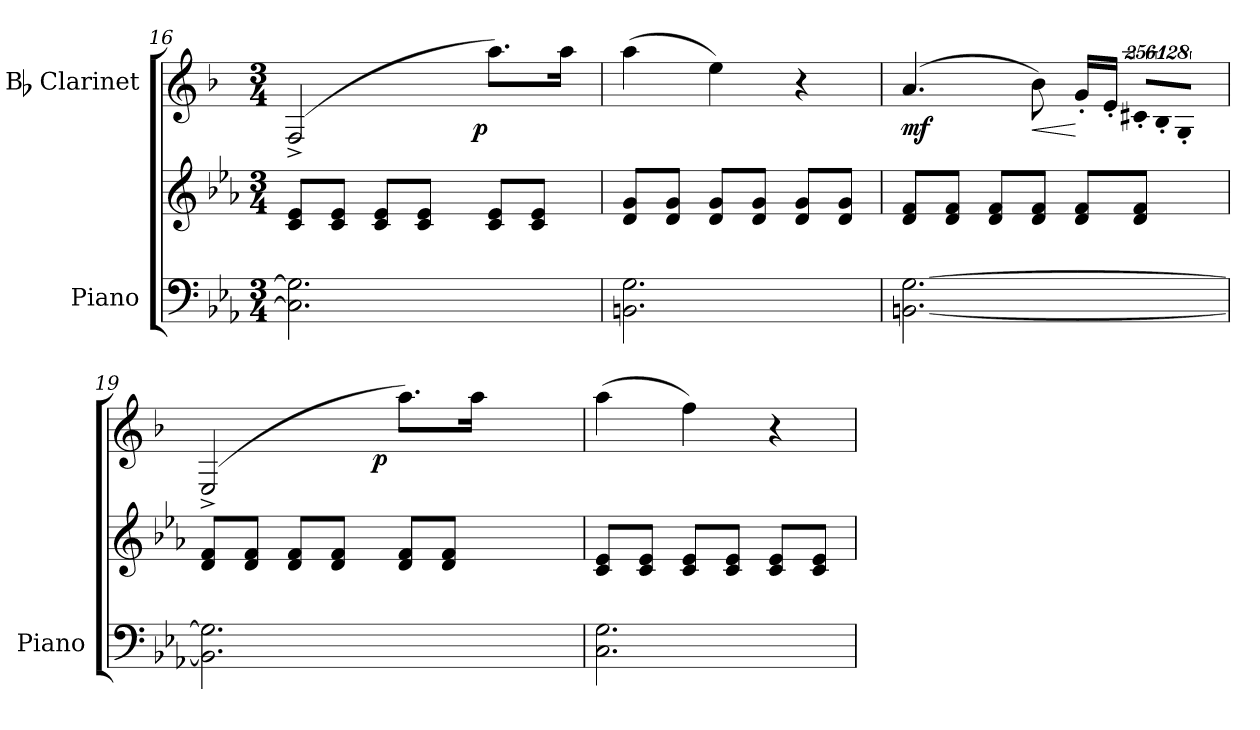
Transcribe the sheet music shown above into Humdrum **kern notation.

**kern	**kern	**kern	**dynam
*part2	*part2	*part1	*part1
*staff3	*staff2	*staff1	*staff1
*I"Piano	*	*I"Bb Clarinet	*
*I'Piano	*	*	*
*clefF4	*clefG2	*clefG2	*
*	*	*ITrd1c2	*
*k[b-e-a-]	*k[b-e-a-]	*k[b-e-a-]	*
*E-:	*E-:	*E-:	*
*M3/4	*M3/4	*M3/4	*
=16	=16	=16	=16
*	*	*^	*
2.C\] 2.G\]	8c/ 8e-/L	(>2E-^</	4ryy	.
.	8c/ 8e-/J	.	.	.
.	8c/ 8e-/L	.	8ryy	.
.	8c/ 8e-/J	.	16ryy	.
.	.	.	32ryy	.
.	.	.	128ryy	.
.	.	.	2048ryy	.
!	!	!	!	!LO:DY:b
.	.	.	4ryy	p
.	8c/ 8e-/L	8.gg\L)	.	.
.	8c/ 8e-/J	.	.	.
.	.	16gg\Jk	.	.
.	.	.	64ryy	.
.	.	.	256...ryy	.
*	*	*v	*v	*
=17	=17	=17	=17
2.BBn\ 2.G\	8d/ 8g/L	(>4gg\	.
.	8d/ 8g/J	.	.
.	8d/ 8g/L	4dd\)	.
.	8d/ 8g/J	.	.
.	8d/ 8g/L	4r	.
.	8d/ 8g/J	.	.
=18	=18	=18	=18
!	!	!	!LO:DY:b
[2.BBn\ [2.G\	8d/ 8f/L	(>4.g/	mf
.	8d/ 8f/J	.	.
.	8d/ 8f/L	.	.
!	!	!	!LO:HP:b
.	8d/ 8f/J	8a-\)	<
.	8d/ 8f/L	16f'</LL	[
.	.	16d'</JJ	.
!	!	!LO:N:vis=16	!
.	8d/ 8f/J	4096%171Bn'</LL	.
!	!	!LO:N:vis=16	!
.	.	2048%85A-'</	.
!	!	!LO:N:vis=16	!
.	.	4096%171F'</JJ	.
=19	=19	=19	=19
*	*	*^	*
2.BB\] 2.G\]	8d/ 8f/L	(>2D^>/	4ryy	.
.	8d/ 8f/J	.	.	.
.	8d/ 8f/L	.	8ryy	.
.	8d/ 8f/J	.	16ryy	.
.	.	.	128ryy	.
.	.	.	512ryy	.
.	.	.	2048.ryy	.
!	!	!	!	!LO:DY:b
.	.	.	4ryy	p
.	8d/ 8f/L	8.gg\L)	.	.
.	8d/ 8f/J	.	.	.
.	.	16gg\Jk	.	.
.	.	.	32ryy	.
.	.	.	64ryy	.
.	.	.	256ryy	.
.	.	.	1024ryy	.
.	.	.	4096ryy	.
*	*	*v	*v	*
=20	=20	=20	=20
2.C\ 2.G\	8c/ 8e-/L	(>4gg\	.
.	8c/ 8e-/J	.	.
.	8c/ 8e-/L	4ee-\)	.
.	8c/ 8e-/J	.	.
.	8c/ 8e-/L	4r	.
.	8c/ 8e-/J	.	.
=	=	=	=
*-	*-	*-	*-
